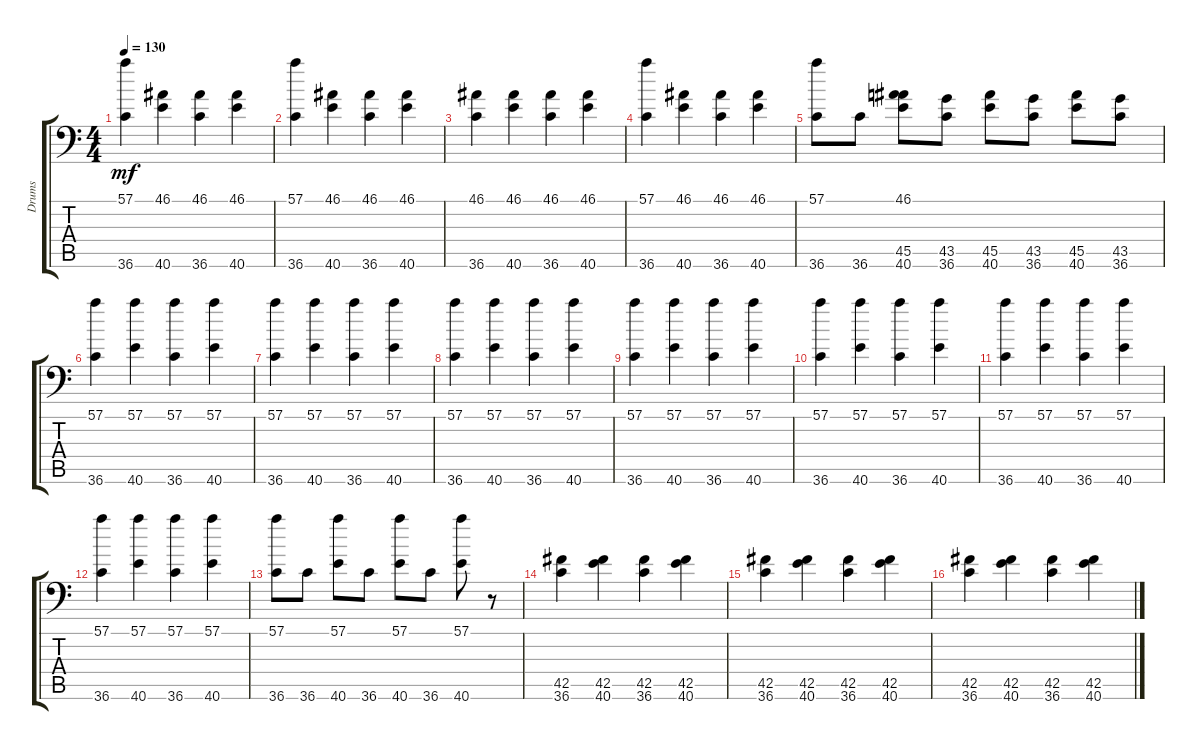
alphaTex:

\track ("Drums" "Drums") {instrument acousticgrandpiano}
\staff {score tabs}
\tuning (C-1 C-1 C-1 C-1 C-1 C-1) {hide}
\ts (4 4)
\tempo 130
\clef f4
\ks c
(57.1 36.6).4{dy mf} (46.1 40.6).4 (46.1 36.6).4 (46.1 40.6).4 |
(57.1 36.6).4 (46.1 40.6).4 (46.1 36.6).4 (46.1 40.6).4 |
(46.1 36.6).4 (46.1 40.6).4 (46.1 36.6).4 (46.1 40.6).4 |
(57.1 36.6).4 (46.1 40.6).4 (46.1 36.6).4 (46.1 40.6).4 |
(57.1 36.6).8 36.6.8 (46.1 45.5 40.6).8 (43.5 36.6).8 (45.5 40.6).8 (43.5 36.6).8 (45.5 40.6).8 (43.5 36.6).8 |
(57.1 36.6).4 (57.1 40.6).4 (57.1 36.6).4 (57.1 40.6).4 |
(57.1 36.6).4 (57.1 40.6).4 (57.1 36.6).4 (57.1 40.6).4 |
(57.1 36.6).4 (57.1 40.6).4 (57.1 36.6).4 (57.1 40.6).4 |
(57.1 36.6).4 (57.1 40.6).4 (57.1 36.6).4 (57.1 40.6).4 |
(57.1 36.6).4 (57.1 40.6).4 (57.1 36.6).4 (57.1 40.6).4 |
(57.1 36.6).4 (57.1 40.6).4 (57.1 36.6).4 (57.1 40.6).4 |
(57.1 36.6).4 (57.1 40.6).4 (57.1 36.6).4 (57.1 40.6).4 |
(57.1 36.6).8 36.6.8 (57.1 40.6).8 36.6.8 (57.1 40.6).8 36.6.8 (57.1 40.6).8 r.8 |
(42.5 36.6).4 (42.5 40.6).4 (42.5 36.6).4 (42.5 40.6).4 |
(42.5 36.6).4 (42.5 40.6).4 (42.5 36.6).4 (42.5 40.6).4 |
(42.5 36.6).4 (42.5 40.6).4 (42.5 36.6).4 (42.5 40.6).4
